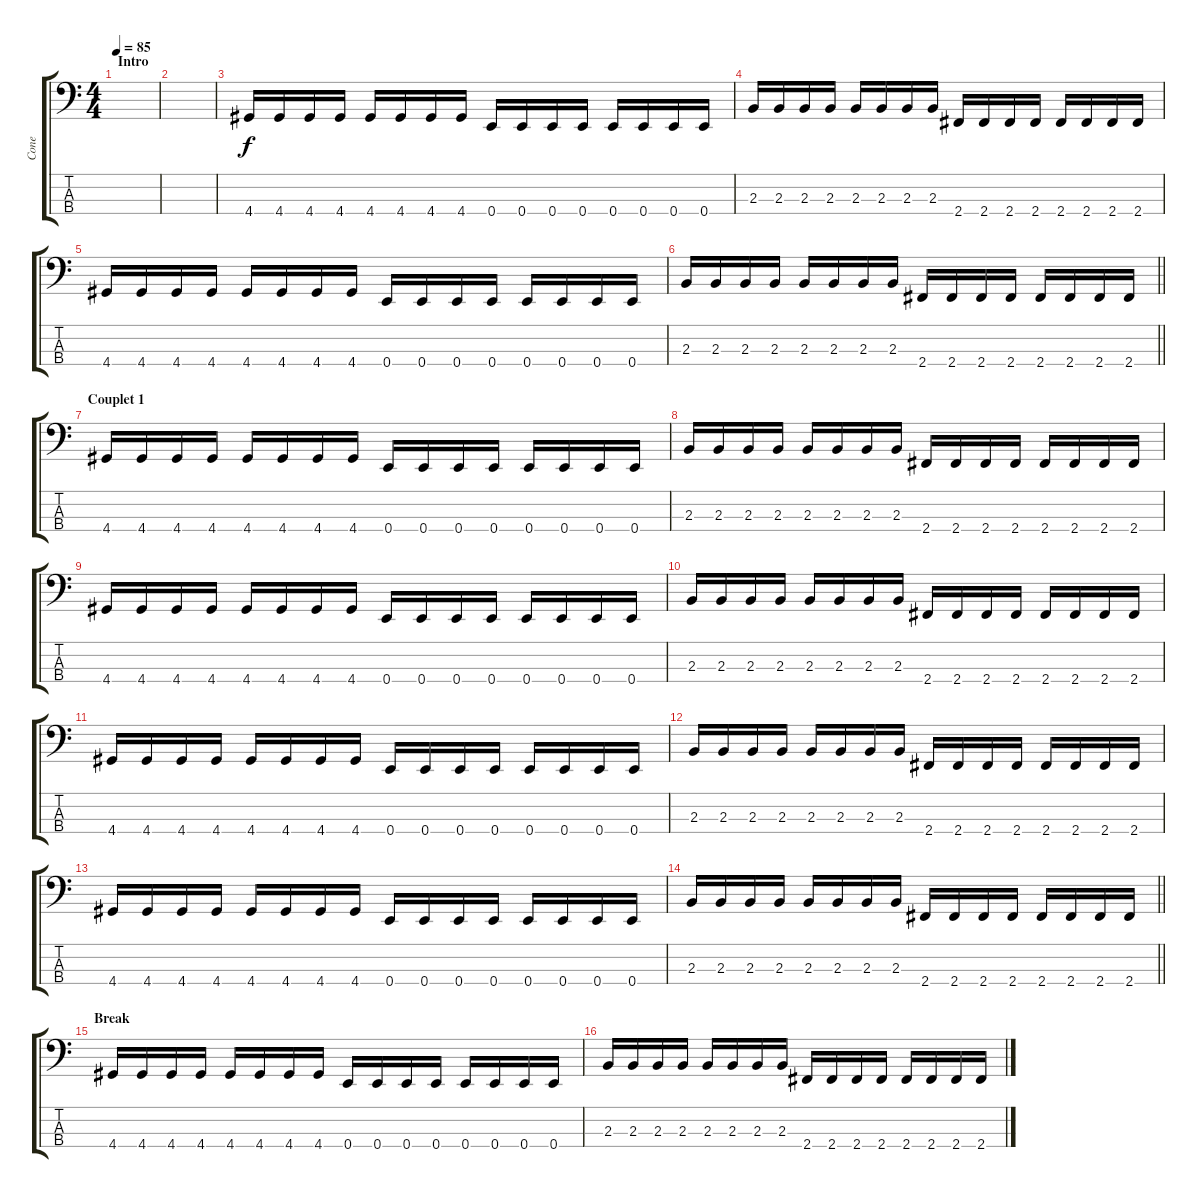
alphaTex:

\track ("Cone" "Cone") {instrument electricbasspick}
\staff {score tabs}
\tuning (G2 D2 A1 E1) {hide}
\ts (4 4)
\section ("" "Intro")
\tempo 85
\clef f4
\ks c
|
|
4.4.16 4.4.16 4.4.16 4.4.16 4.4.16 4.4.16 4.4.16 4.4.16 0.4.16 0.4.16 0.4.16 0.4.16 0.4.16 0.4.16 0.4.16 0.4.16 |
2.3.16 2.3.16 2.3.16 2.3.16 2.3.16 2.3.16 2.3.16 2.3.16 2.4.16 2.4.16 2.4.16 2.4.16 2.4.16 2.4.16 2.4.16 2.4.16 |
4.4.16 4.4.16 4.4.16 4.4.16 4.4.16 4.4.16 4.4.16 4.4.16 0.4.16 0.4.16 0.4.16 0.4.16 0.4.16 0.4.16 0.4.16 0.4.16 |
\barLineRight lightlight
2.3.16 2.3.16 2.3.16 2.3.16 2.3.16 2.3.16 2.3.16 2.3.16 2.4.16 2.4.16 2.4.16 2.4.16 2.4.16 2.4.16 2.4.16 2.4.16 |
\section ("" "Couplet 1")
4.4.16 4.4.16 4.4.16 4.4.16 4.4.16 4.4.16 4.4.16 4.4.16 0.4.16 0.4.16 0.4.16 0.4.16 0.4.16 0.4.16 0.4.16 0.4.16 |
2.3.16 2.3.16 2.3.16 2.3.16 2.3.16 2.3.16 2.3.16 2.3.16 2.4.16 2.4.16 2.4.16 2.4.16 2.4.16 2.4.16 2.4.16 2.4.16 |
4.4.16 4.4.16 4.4.16 4.4.16 4.4.16 4.4.16 4.4.16 4.4.16 0.4.16 0.4.16 0.4.16 0.4.16 0.4.16 0.4.16 0.4.16 0.4.16 |
2.3.16 2.3.16 2.3.16 2.3.16 2.3.16 2.3.16 2.3.16 2.3.16 2.4.16 2.4.16 2.4.16 2.4.16 2.4.16 2.4.16 2.4.16 2.4.16 |
4.4.16 4.4.16 4.4.16 4.4.16 4.4.16 4.4.16 4.4.16 4.4.16 0.4.16 0.4.16 0.4.16 0.4.16 0.4.16 0.4.16 0.4.16 0.4.16 |
2.3.16 2.3.16 2.3.16 2.3.16 2.3.16 2.3.16 2.3.16 2.3.16 2.4.16 2.4.16 2.4.16 2.4.16 2.4.16 2.4.16 2.4.16 2.4.16 |
4.4.16 4.4.16 4.4.16 4.4.16 4.4.16 4.4.16 4.4.16 4.4.16 0.4.16 0.4.16 0.4.16 0.4.16 0.4.16 0.4.16 0.4.16 0.4.16 |
\barLineRight lightlight
2.3.16 2.3.16 2.3.16 2.3.16 2.3.16 2.3.16 2.3.16 2.3.16 2.4.16 2.4.16 2.4.16 2.4.16 2.4.16 2.4.16 2.4.16 2.4.16 |
\section ("" "Break")
4.4.16 4.4.16 4.4.16 4.4.16 4.4.16 4.4.16 4.4.16 4.4.16 0.4.16 0.4.16 0.4.16 0.4.16 0.4.16 0.4.16 0.4.16 0.4.16 |
2.3.16 2.3.16 2.3.16 2.3.16 2.3.16 2.3.16 2.3.16 2.3.16 2.4.16 2.4.16 2.4.16 2.4.16 2.4.16 2.4.16 2.4.16 2.4.16
